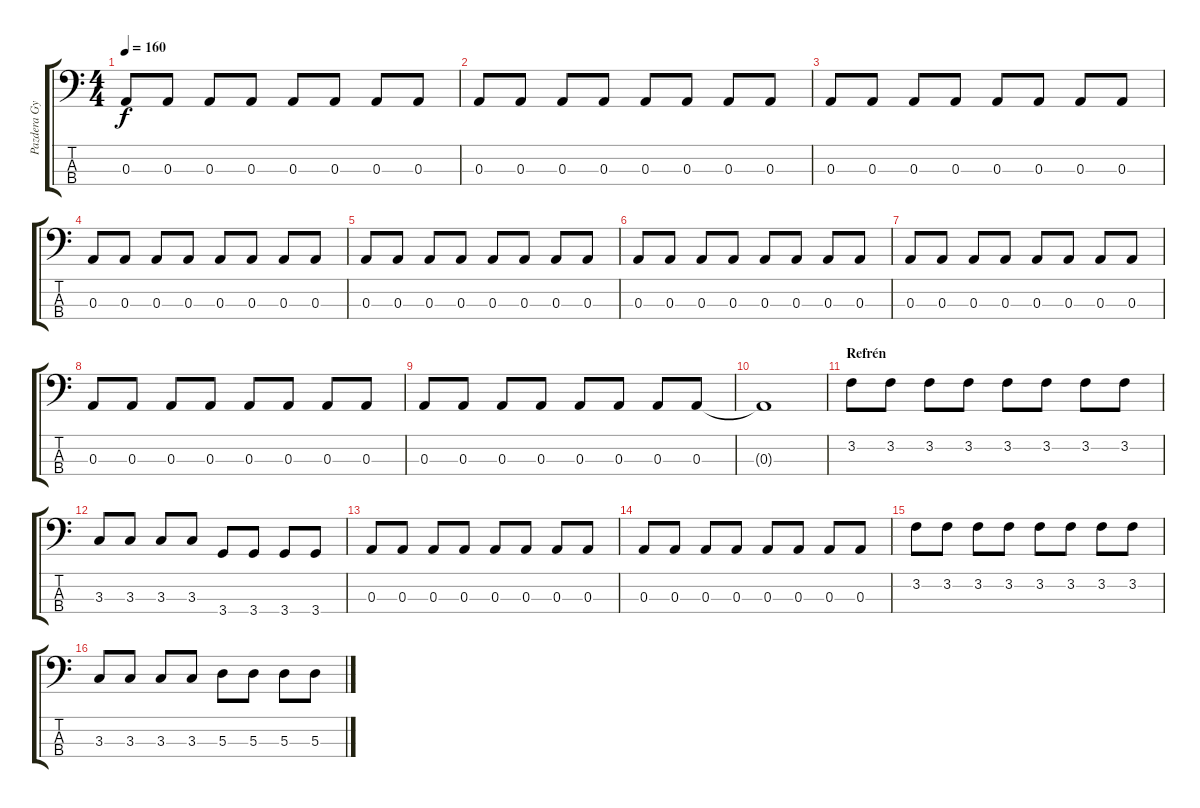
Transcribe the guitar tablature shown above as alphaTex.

\track ("Pazdera György" "Pazdera Gy") {instrument electricbassfinger}
\staff {score tabs}
\tuning (G2 D2 A1 E1) {hide}
\ts (4 4)
\tempo 160
\clef f4
\ks c
0.3.8{dy f} 0.3.8 0.3.8 0.3.8 0.3.8 0.3.8 0.3.8 0.3.8 |
0.3.8 0.3.8 0.3.8 0.3.8 0.3.8 0.3.8 0.3.8 0.3.8 |
0.3.8 0.3.8 0.3.8 0.3.8 0.3.8 0.3.8 0.3.8 0.3.8 |
0.3.8 0.3.8 0.3.8 0.3.8 0.3.8 0.3.8 0.3.8 0.3.8 |
0.3.8 0.3.8 0.3.8 0.3.8 0.3.8 0.3.8 0.3.8 0.3.8 |
0.3.8 0.3.8 0.3.8 0.3.8 0.3.8 0.3.8 0.3.8 0.3.8 |
0.3.8 0.3.8 0.3.8 0.3.8 0.3.8 0.3.8 0.3.8 0.3.8 |
0.3.8 0.3.8 0.3.8 0.3.8 0.3.8 0.3.8 0.3.8 0.3.8 |
0.3.8 0.3.8 0.3.8 0.3.8 0.3.8 0.3.8 0.3.8 0.3.8 |
0.3{t}.1 |
\section ("" "Refrén")
3.2.8 3.2.8 3.2.8 3.2.8 3.2.8 3.2.8 3.2.8 3.2.8 |
3.3.8 3.3.8 3.3.8 3.3.8 3.4.8 3.4.8 3.4.8 3.4.8 |
0.3.8 0.3.8 0.3.8 0.3.8 0.3.8 0.3.8 0.3.8 0.3.8 |
0.3.8 0.3.8 0.3.8 0.3.8 0.3.8 0.3.8 0.3.8 0.3.8 |
3.2.8 3.2.8 3.2.8 3.2.8 3.2.8 3.2.8 3.2.8 3.2.8 |
3.3.8 3.3.8 3.3.8 3.3.8 5.3.8 5.3.8 5.3.8 5.3.8
